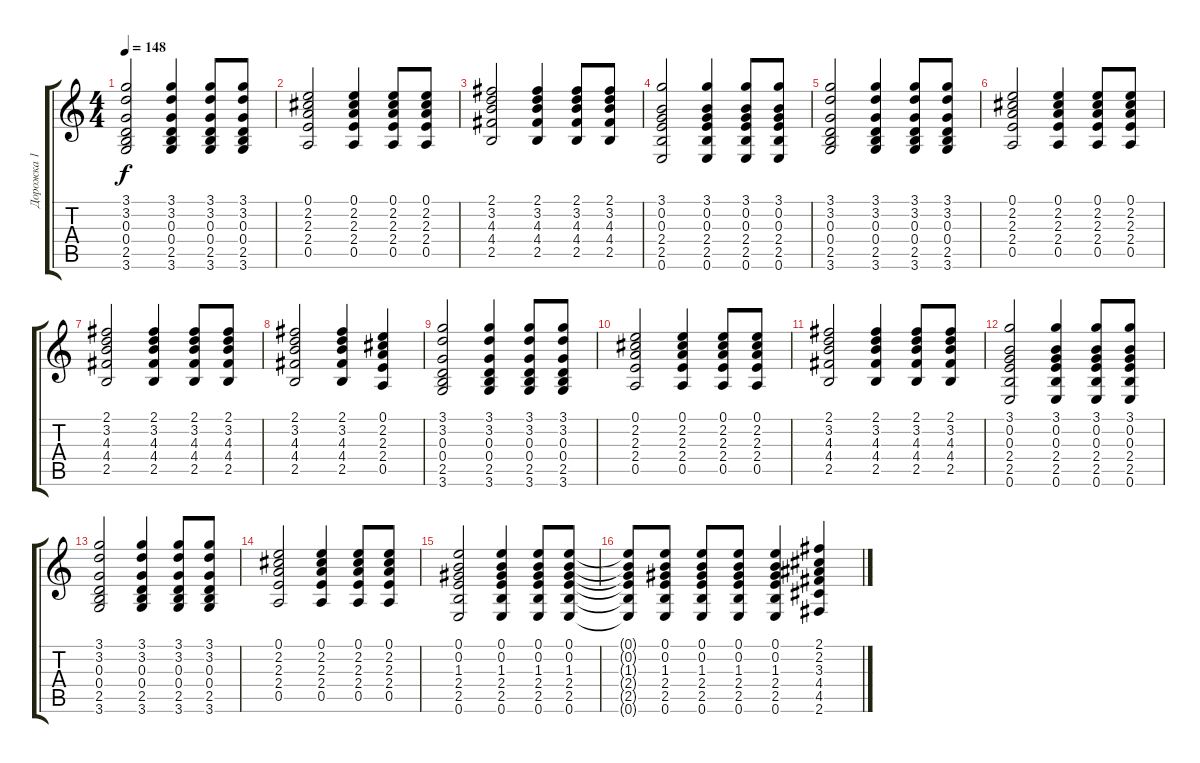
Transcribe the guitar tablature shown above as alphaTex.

\track ("Дорожка 1" "Дорожка 1") {instrument acousticguitarsteel}
\staff {score tabs}
\tuning (E4 B3 G3 D3 A2 E2) {hide}
\ts (4 4)
\tempo 148
\clef g2
\ks c
(3.1 3.2 0.3 0.4 2.5 3.6).2{dy f} (3.1 3.2 0.3 0.4 2.5 3.6).4 (3.1 3.2 0.3 0.4 2.5 3.6).8 (3.1 3.2 0.3 0.4 2.5 3.6).8 |
(0.1 2.2 2.3 2.4 0.5).2 (0.1 2.2 2.3 2.4 0.5).4 (0.1 2.2 2.3 2.4 0.5).8 (0.1 2.2 2.3 2.4 0.5).8 |
(2.1 3.2 4.3 4.4 2.5).2 (2.1 3.2 4.3 4.4 2.5).4 (2.1 3.2 4.3 4.4 2.5).8 (2.1 3.2 4.3 4.4 2.5).8 |
(3.1 0.2 0.3 2.4 2.5 0.6).2 (3.1 0.2 0.3 2.4 2.5 0.6).4 (3.1 0.2 0.3 2.4 2.5 0.6).8 (3.1 0.2 0.3 2.4 2.5 0.6).8 |
(3.1 3.2 0.3 0.4 2.5 3.6).2 (3.1 3.2 0.3 0.4 2.5 3.6).4 (3.1 3.2 0.3 0.4 2.5 3.6).8 (3.1 3.2 0.3 0.4 2.5 3.6).8 |
(0.1 2.2 2.3 2.4 0.5).2 (0.1 2.2 2.3 2.4 0.5).4 (0.1 2.2 2.3 2.4 0.5).8 (0.1 2.2 2.3 2.4 0.5).8 |
(2.1 3.2 4.3 4.4 2.5).2 (2.1 3.2 4.3 4.4 2.5).4 (2.1 3.2 4.3 4.4 2.5).8 (2.1 3.2 4.3 4.4 2.5).8 |
(2.1 3.2 4.3 4.4 2.5).2 (2.1 3.2 4.3 4.4 2.5).4 (0.1 2.2 2.3 2.4 0.5).4 |
(3.1 3.2 0.3 0.4 2.5 3.6).2 (3.1 3.2 0.3 0.4 2.5 3.6).4 (3.1 3.2 0.3 0.4 2.5 3.6).8 (3.1 3.2 0.3 0.4 2.5 3.6).8 |
(0.1 2.2 2.3 2.4 0.5).2 (0.1 2.2 2.3 2.4 0.5).4 (0.1 2.2 2.3 2.4 0.5).8 (0.1 2.2 2.3 2.4 0.5).8 |
(2.1 3.2 4.3 4.4 2.5).2 (2.1 3.2 4.3 4.4 2.5).4 (2.1 3.2 4.3 4.4 2.5).8 (2.1 3.2 4.3 4.4 2.5).8 |
(3.1 0.2 0.3 2.4 2.5 0.6).2 (3.1 0.2 0.3 2.4 2.5 0.6).4 (3.1 0.2 0.3 2.4 2.5 0.6).8 (3.1 0.2 0.3 2.4 2.5 0.6).8 |
(3.1 3.2 0.3 0.4 2.5 3.6).2 (3.1 3.2 0.3 0.4 2.5 3.6).4 (3.1 3.2 0.3 0.4 2.5 3.6).8 (3.1 3.2 0.3 0.4 2.5 3.6).8 |
(0.1 2.2 2.3 2.4 0.5).2 (0.1 2.2 2.3 2.4 0.5).4 (0.1 2.2 2.3 2.4 0.5).8 (0.1 2.2 2.3 2.4 0.5).8 |
(0.1 0.2 1.3 2.4 2.5 0.6).2 (0.1 0.2 1.3 2.4 2.5 0.6).4 (0.1 0.2 1.3 2.4 2.5 0.6).8 (0.1 0.2 1.3 2.4 2.5 0.6).8 |
(0.1{t} 0.2{t} 1.3{t} 2.4{t} 2.5{t} 0.6{t}).8 (0.1 0.2 1.3 2.4 2.5 0.6).8 (0.1 0.2 1.3 2.4 2.5 0.6).8 (0.1 0.2 1.3 2.4 2.5 0.6).8 (0.1 0.2 1.3 2.4 2.5 0.6).4 (2.1 2.2 3.3 4.4 4.5 2.6).4
